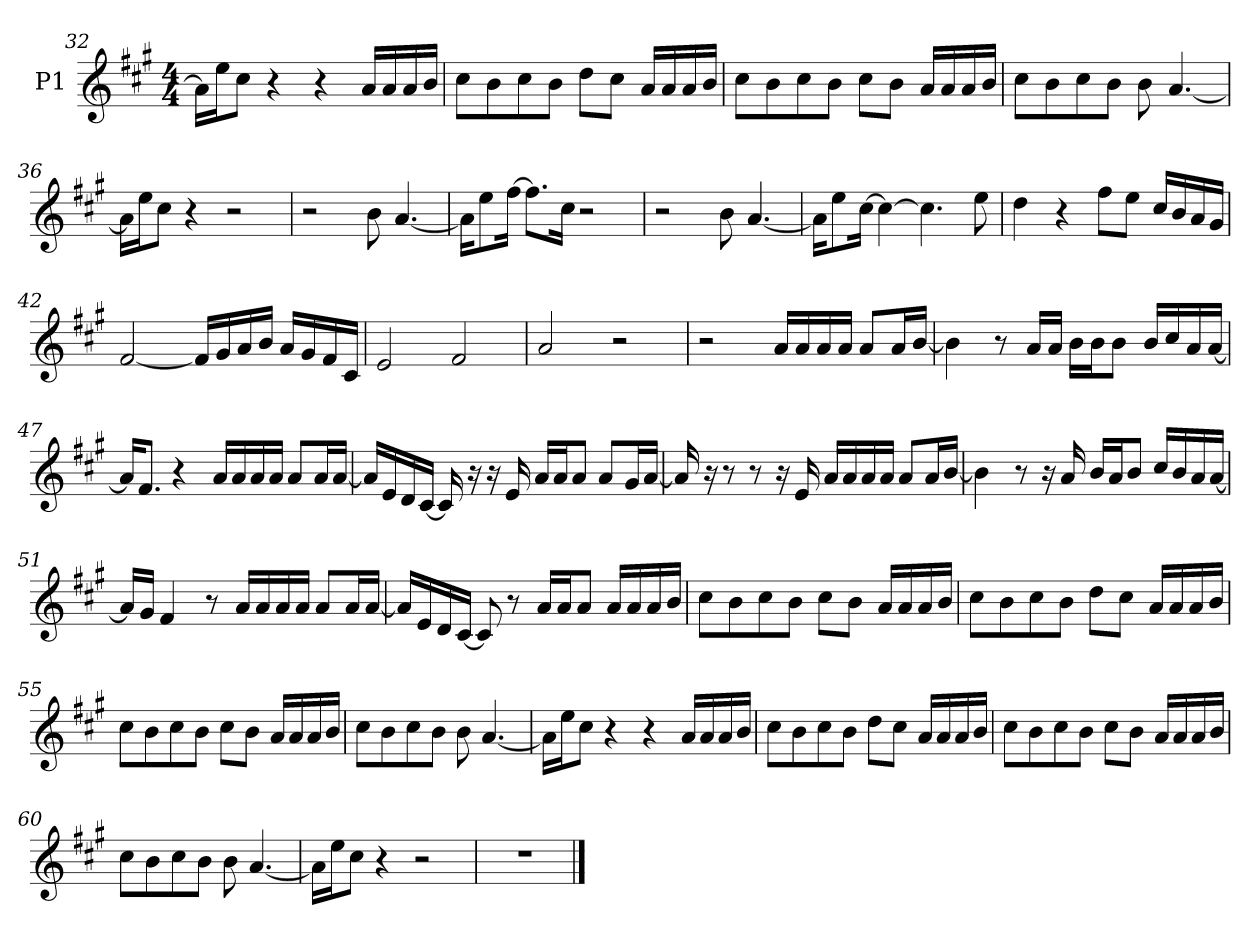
**kern
*part1
*staff1
*I"P1
*clefG2
*k[f#c#g#]
*A:
*M4/4
=32
16a\LL]
16ee\J
8cc#\J
4r
4r
16a/LL
16a/
16a/
16b/JJ
=33
8cc#\L
8b\
8cc#\
8b\J
8dd\L
8cc#\J
16a/LL
16a/
16a/
16b/JJ
=34
8cc#\L
8b\
8cc#\
8b\J
8cc#\L
8b\J
16a/LL
16a/
16a/
16b/JJ
!!LO:PB:g=z
=35
8cc#\L
8b\
8cc#\
8b\J
8b\
[<4.a/
=36
16a\LL]
16ee\J
8cc#\J
4r
2r
=37
2r
8b\
[<4.a/
=38
16a\KL]
8ee\
[>16ff#\Jk
8.ff#\L]
16cc#\Jk
2r
=39
2r
8b\
[<4.a/
=40
16a\KL]
8ee\
[>16cc#\Jk
4cc#\_
4.cc#\]
8ee\
!!LO:LB:g=z
=41
4dd\
4r
8ff#\L
8ee\J
16cc#/LL
16b/
16a/
16g#/JJ
=42
[<2f#/
16f#/LL]
16g#/
16a/
16b/JJ
16a/LL
16g#/
16f#/
16c#/JJ
=43
2e/
2f#/
=44
2a/
2r
=45
2r
16a/LL
16a/
16a/
16a/JJ
8a/L
16a/L
[<16b/JJ
!!LO:LB:g=z
=46
4b\]
8r
16a/LL
16a/JJ
16b\LL
16b\J
8b\J
16b/LL
16cc#/
16a/
[<16a/JJ
=47
16a/KL]
8.f#/J
4r
16a/LL
16a/
16a/
16a/JJ
8a/L
16a/L
[<16a/JJ
=48
16a/LL]
16e/
16d/
[<16c#/JJ
16c#/]
16r
16r
16e/
16a/LL
16a/J
8a/J
8a/L
16g#/L
[<16a/JJ
!!LO:LB:g=z
=49
16a/]
16r
8r
8r
16r
16e/
16a/LL
16a/
16a/
16a/JJ
8a/L
16a/L
[<16b/JJ
=50
4b\]
8r
16r
16a/
16b/LL
16a/J
8b/J
16cc#/LL
16b/
16a/
[<16a/JJ
=51
16a/LL]
16g#/JJ
4f#/
8r
16a/LL
16a/
16a/
16a/JJ
8a/L
16a/L
[<16a/JJ
!!LO:LB:g=z
=52
16a/LL]
16e/
16d/
[<16c#/JJ
8c#/]
8r
16a/LL
16a/J
8a/J
16a/LL
16a/
16a/
16b/JJ
=53
8cc#\L
8b\
8cc#\
8b\J
8cc#\L
8b\J
16a/LL
16a/
16a/
16b/JJ
=54
8cc#\L
8b\
8cc#\
8b\J
8dd\L
8cc#\J
16a/LL
16a/
16a/
16b/JJ
!!LO:LB:g=z
=55
8cc#\L
8b\
8cc#\
8b\J
8cc#\L
8b\J
16a/LL
16a/
16a/
16b/JJ
=56
8cc#\L
8b\
8cc#\
8b\J
8b\
[<4.a/
=57
16a\LL]
16ee\J
8cc#\J
4r
4r
16a/LL
16a/
16a/
16b/JJ
=58
8cc#\L
8b\
8cc#\
8b\J
8dd\L
8cc#\J
16a/LL
16a/
16a/
16b/JJ
!!LO:LB:g=z
=59
8cc#\L
8b\
8cc#\
8b\J
8cc#\L
8b\J
16a/LL
16a/
16a/
16b/JJ
=60
8cc#\L
8b\
8cc#\
8b\J
8b\
[<4.a/
=61
16a\LL]
16ee\J
8cc#\J
4r
2r
=62
1r
==
*-
